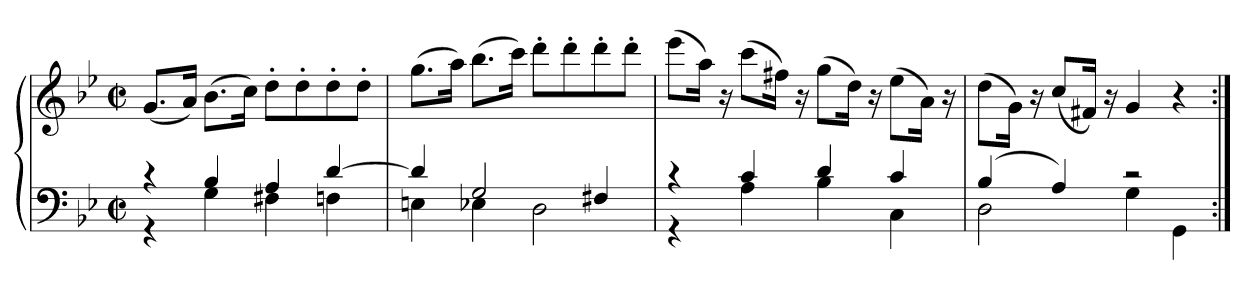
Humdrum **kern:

**kern	**kern
*part1	*part1
*staff2	*staff1
*clefF4	*clefG2
*k[b-e-]	*k[b-e-]
*M2/2	*M2/2
*met(c|)	*met(c|)
=	=
*^	*
4r	4r	(8.gL
.	.	16aJk)
4B-	4G	(8.b-L
.	.	16ccJk)
4A	4F#X	8dd'L
.	.	8dd'
[4d	4Fn	8dd'
.	.	8dd'J
=73	=73	=73
4d]	4En	(8.ggL
.	.	16aaJk)
2G	4E-X	(8.bb-L
.	.	16cccJk)
.	2D	8ddd'L
.	.	8ddd'
4F#X	.	8ddd'
.	.	8ddd'J
=74	=74	=74
4r	4r	(8eee-L
.	.	16aaJk)
.	.	16r
4c	4A	(8cccL
.	.	16ff#XJk)
.	.	16r
4d	4B-	(8ggL
.	.	16ddJk)
.	.	16r
4c	4C	(8ee-L
.	.	16aJk)
.	.	16r
=75	=75	=75
(4B-	2D	(8ddL
.	.	16gJk)
.	.	16r
4A)	.	(8ccL
.	.	16f#XJk)
.	.	16r
2r	4G	4g
.	4GG	4r
*v	*v	*
=:|!	=:|!
*-	*-
